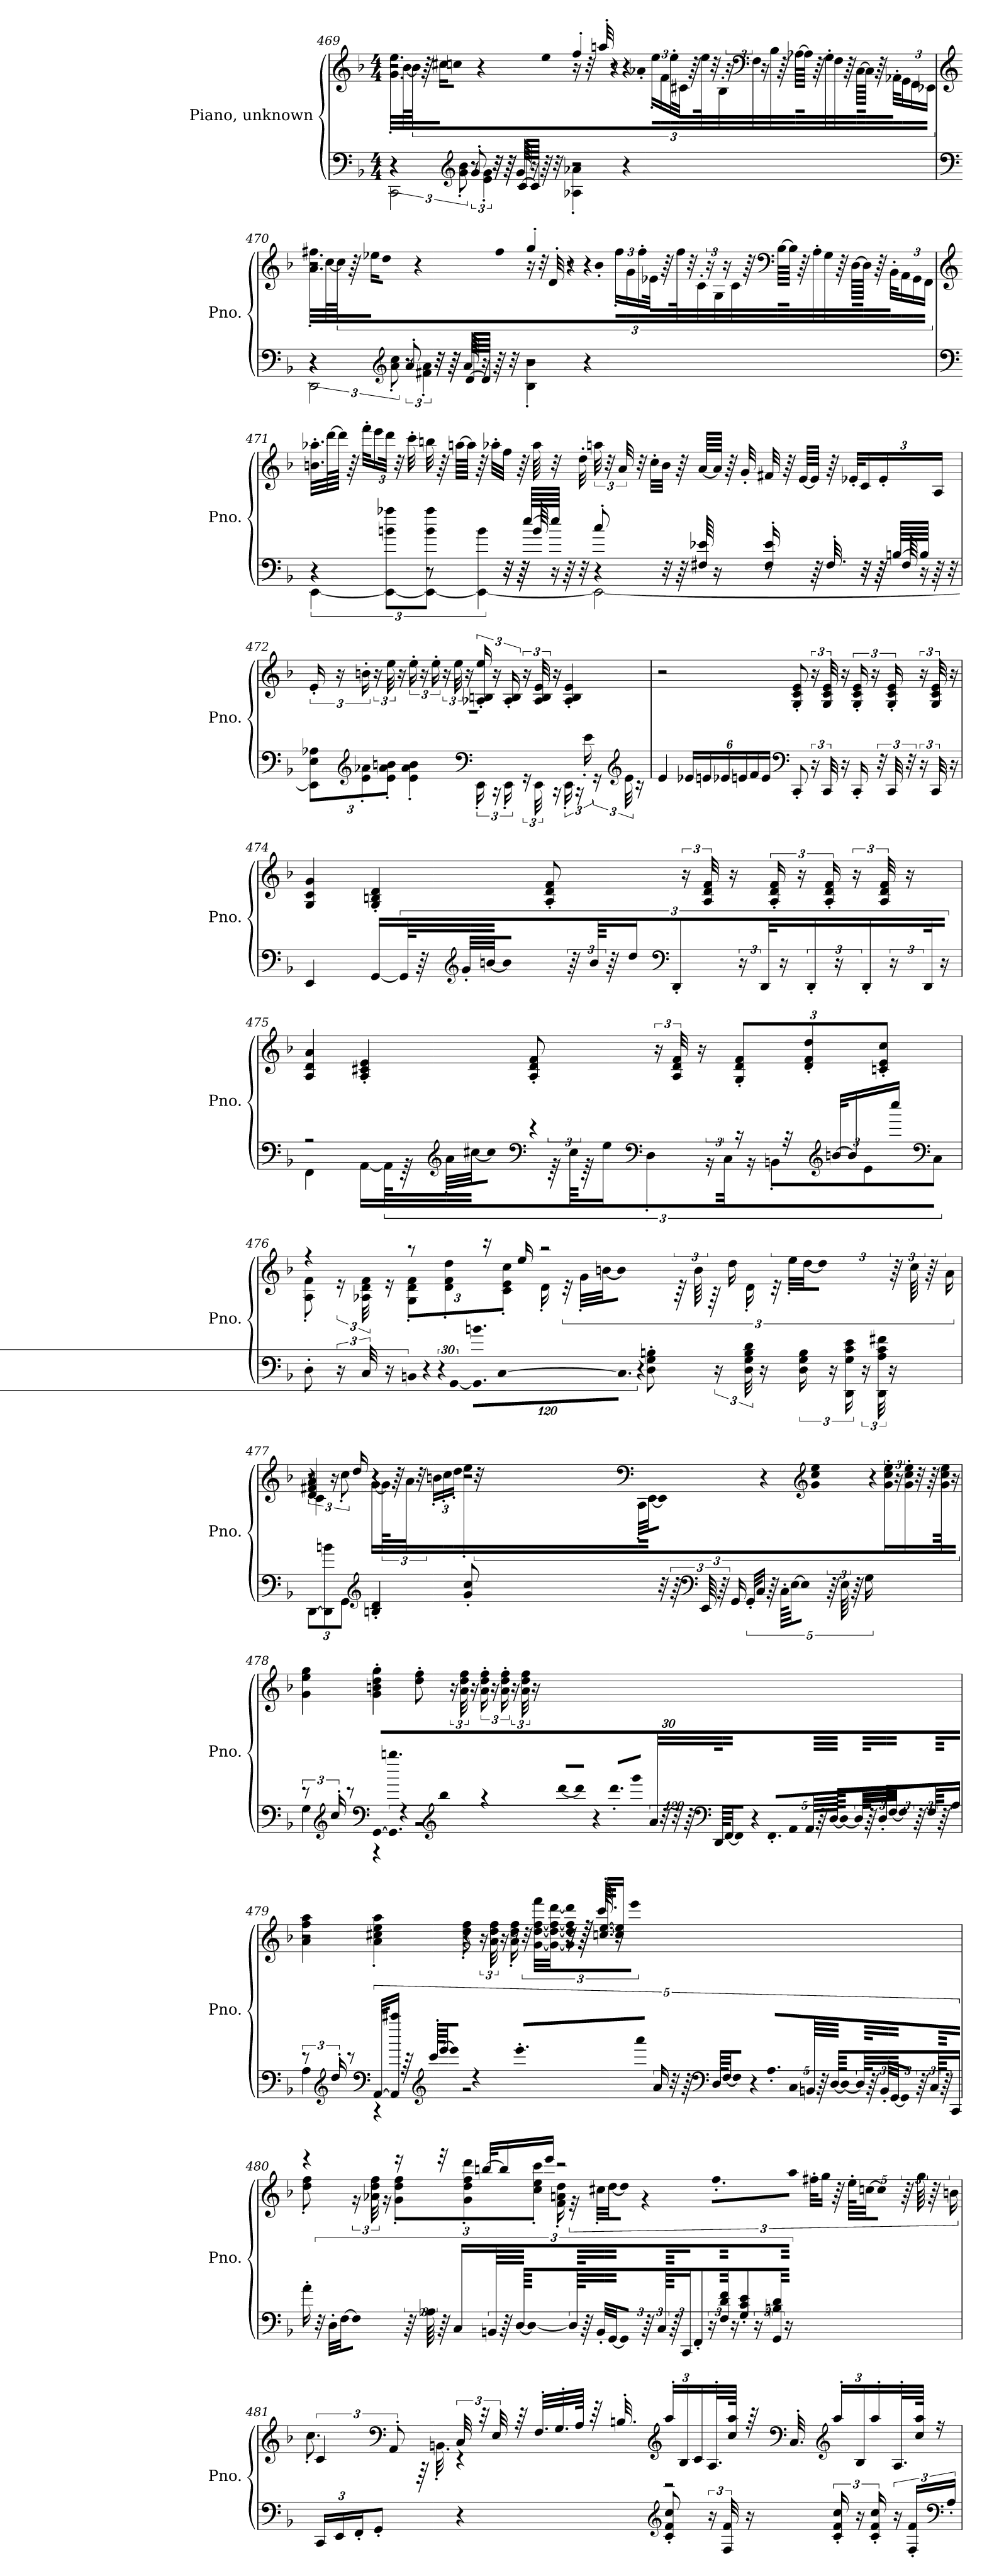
**kern	**kern
*part1	*part1
*staff2	*staff1
*I"Piano, unknown	*
*I'Pno.	*
!!LO:LB:g=z
*clefF4	*clefG2
*k[b-]	*k[b-]
*M4/4	*M4/4
=469	=469
*^	*^
*	*^	*	*^
*	*	*^	*	*	*
4r	6r	4r	2CC\	2r	32.g\' 32.ee\'LLL	2r
.	.	.	.	.	[64b-\L	.
.	.	.	.	.	96b-\JJJJ]	.
.	.	.	.	.	96r	.
.	.	.	.	.	24cc#X\LL	.
.	.	.	.	.	32ccn\JJk	.
.	.	.	.	.	64r	.
*clefG2	*	*	*	*	*	*
.	12g\' 12b-\'	.	.	.	.	.
.	.	.	.	.	64ee\	.
.	.	.	.	.	32r	.
.	.	.	.	.	32a-X'\	.
*	*	*	*	*	*Xbrackettup	*
8g'/	12r	8r	.	.	24ee'\LL	.
.	.	.	.	.	24f\	.
.	6e\' 6g\'	.	.	.	24ee'\	.
32r	.	32r	.	.	32c#X\JJk	.
64r	.	64r	.	.	64r	.
64g/	.	[64c/LLLL	.	.	64ee\	.
16r	.	64c/JJJJ]	.	.	32r	.
.	.	64r	.	.	.	.
.	.	32r	.	.	32B-'\	.
*	*	*	*	*	*brackettup	*
2r	4A-X\' 4a-X\'	2r	2r	4ff'/	24r	16r
*	*	*	*	*clefF4	*	*
.	.	.	.	.	48F\	.
.	.	.	.	.	16r	32r
.	.	.	.	.	.	32cn'/
.	.	.	.	.	32B-\	8r
.	.	.	.	.	64r	.
.	.	.	.	.	[64A-X\LLLL	.
.	.	.	.	.	64A-\JJJJ]	.
.	.	.	.	.	64r	.
.	.	.	.	.	32G'\	.
.	4r	.	.	4r	32F\	4r
.	.	.	.	.	64r	.
.	.	.	.	.	[64C\LLLL	.
.	.	.	.	.	64C\JJJJ]	.
.	.	.	.	.	64r	.
.	.	.	.	.	32AA-X'\KLL	.
*	*	*	*	*	*Xbrackettup	*
.	.	.	.	.	24GG\	.
.	.	.	.	.	24FF\	.
.	.	.	.	.	24EE-X\JJ	.
!!LO:LB:g=z	!!	!!
=470	=470	=470	=470	=470	=470	=470
*clefF4	*	*	*	*clefG2	*	*
4r	6r	4r	2DD\	2r	32.a\' 32.ff#X\'LLL	2r
.	.	.	.	.	[64cc\L	.
*	*	*	*	*	*brackettup	*
.	.	.	.	.	96cc\JJJJ]	.
.	.	.	.	.	96r	.
.	.	.	.	.	24ee-X\LL	.
.	.	.	.	.	32dd\JJk	.
.	.	.	.	.	64r	.
*clefG2	*	*	*	*	*	*
.	12a\' 12cc\'	.	.	.	.	.
.	.	.	.	.	64ff#\	.
.	.	.	.	.	32r	.
.	.	.	.	.	32b-'\	.
*	*	*	*	*	*Xbrackettup	*
8a'/	12r	8r	.	.	24ff#'\LL	.
.	.	.	.	.	24g\	.
.	6f#X\' 6a\'	.	.	.	24ff#'\	.
32r	.	32r	.	.	32e-X\JJk	.
64r	.	64r	.	.	64r	.
64a/	.	[64d/LLLL	.	.	64ff#\	.
16r	.	64d/JJJJ]	.	.	32r	.
.	.	64r	.	.	.	.
.	.	32r	.	.	32c'\	.
*	*	*	*	*	*brackettup	*
2r	4B-\' 4b-\'	2r	2r	4gg'/	24r	16r
.	.	.	.	.	48G\	.
.	.	.	.	.	16r	32r
.	.	.	.	.	.	32d'/
.	.	.	.	.	32c\	8r
.	.	.	.	.	64r	.
*	*	*	*	*clefF4	*	*
.	.	.	.	.	[64B-\LLLL	.
.	.	.	.	.	64B-\JJJJ]	.
.	.	.	.	.	64r	.
.	.	.	.	.	32A'\	.
.	4r	.	.	4r	32G\	4r
.	.	.	.	.	64r	.
.	.	.	.	.	[64D\LLLL	.
.	.	.	.	.	64D\JJJJ]	.
.	.	.	.	.	64r	.
.	.	.	.	.	32BB-'\KLL	.
*	*	*	*	*	*Xbrackettup	*
.	.	.	.	.	24AA\	.
.	.	.	.	.	24GG\	.
.	.	.	.	.	24FF\JJ	.
*v	*v	*v	*v	*	*	*
*	*v	*v	*v
!!LO:LB:g=z
=471	=471
*clefF4	*clefG2
*^	*
*	*^	*
4r	[6EE\	4r	32.bn\' 32.aa-X\'LLL
.	.	.	[64ddd\L
.	.	.	64ddd\JJJJ]
.	.	.	64r
.	.	.	32fff'\KLL
.	.	.	24eee\
.	12EE\_ 12bn\ 12aa-X\L	.	48ddd\JJk
.	.	.	32r
.	.	.	32ccc'\
8r	12EE\_ 12b\ 12aa-\J	8r	32bbn\
.	.	.	64r
.	.	.	[64aan\LLLL
.	.	.	64aa\JJJJ]
.	.	.	64r
.	6EE\_ 6b\	.	.
.	.	.	32aa-X'\LLL
32r	.	32r	32ff\JJJ
64r	.	64r	64r
64b/	.	[64ee/LLLL	64aa-\
16r	.	64ee/JJJJ]	32r
.	.	64r	.
.	.	32r	32dd'\
*	*	*	*brackettup
4r	2EE\_	8cc'/	48aan\
.	.	.	48r
.	.	.	48a/
.	.	.	32r
.	.	.	32cc'\LLL
.	.	32r	32b\JJJ
.	.	64r	64r
.	.	64F#X/ 64e-X/	[64a/LLLL
.	.	16r	64a/JJJJ]
.	.	.	64r
.	.	.	32g'/
8r	.	16F#/' 16e-/'	32f#X/
.	.	.	64r
.	.	.	[64e/LLLL
.	.	64r	64e/JJJJ]
.	.	32.F#'/	64r
.	.	.	32e-X'/KLL
*	*	*	*Xbrackettup
32r	.	32r	24c/
64r	.	64r	.
.	.	.	24e-'/
[64Bn/LLLL	.	64F#/	.
64B/JJJJ]	.	16r	.
64r	.	.	.
.	.	.	24A/JJ
32r	.	.	.
*	*v	*v	*
!!LO:LB:g=z
=472	=472	=472
*	*Xbrackettup	*brackettup
1r	12EE\] 12E\ 12A-X\L	24e'/
.	.	24r
*clefG2	*	*
.	12e\' 12a-X\'	24bn'\
.	.	24r
.	12e\' 12a-\' 12bn\'J	48ee\
.	.	16r
.	4e\' 4a-\' 4b\'	24ee'\
.	.	24r
.	.	24ee'\
.	.	24r
.	.	48ee\
.	.	16r
*clefF4	*	*
*	*brackettup	*
.	24EE'\	24A-X/' 24Bn/' 24ee/'
.	24r	24r
.	24EE'\	24A-/' 24B/'
.	24r	24r
.	48EE\	48A-/ 48B/ 48e/
.	16r	16r
.	24EE'\	4A-/' 4B/' 4e/'
.	24r	.
.	24e'\	.
.	24r	.
*clefG2	*	*
.	48e\	.
.	16r	.
*v	*v	*
!!LO:LB:g=z
=473	=473
4e/	2r
*Xbrackettup	*
24e-X/LL	.
24en/	.
24e-X/	.
24en/	.
24f/	.
24e/JJ	.
*clefF4	*
8CC'/	8G/' 8c/' 8e/'
*brackettup	*
24r	24r
48CC/	48G/ 48c/ 48e/
16r	16r
16CC'/	24G/' 24c/' 24e/'
.	24r
48r	.
48CC/	24G/' 24c/' 24e/'
48r	.
24r	24r
48CC/	48G/ 48c/ 48e/
16r	16r
!!LO:PB:g=z
=474	=474
4EE/	4G/ 4c/ 4g/
[16GG/LL	4G/' 4Bn/' 4d/'
96GG/JJkk]	.
96r	.
*clefG2	*
48g'/LLL	.
[48bn/	.
32b/JJJ]	.
96r	.
96b\	.
96r	.
16dd\	.
*clefF4	*
8DD'/	8A/' 8d/' 8f/'
24r	24r
48DD/	48A/ 48d/ 48f/
16r	16r
24DD'/	24A/' 24d/' 24f/'
24r	24r
24DD'/	24A/' 24d/' 24f/'
24r	24r
48DD/	48A/ 48d/ 48f/
16r	16r
!!LO:LB:g=z
=475	=475
*^	*
2r	4FF\	4A/ 4d/ 4a/
.	[16AA\LL	4A/' 4c#X/' 4e/'
.	96AA\JJkk]	.
.	96r	.
*clefG2	*	*
.	48a'\LLL	.
.	[48cc#X\	.
.	32cc#\JJJ]	.
.	96r	.
.	96cc#\	.
.	96r	.
.	16ee\	.
*clefF4	*	*
4r	8D'\	8A/' 8d/' 8f/'
.	24r	24r
.	48C\	48A/ 48d/ 48f/
.	16r	16r
*	*Xbrackettup	*Xbrackettup
16r	12BBn'\L	12G/' 12d/' 12f/'L
32r	.	.
.	12GG\	12d/' 12f/' 12dd/'
*clefG2	*	*
[32bn/KLL	.	.
16b/]	.	.
*clefF4	*	*
.	12C\J	12cn/' 12e/' 12cc/'J
16ee/JJ	.	.
*v	*v	*
!!LO:LB:g=z
=476	=476
*	*^
8D'\	4r	8A\' 8f\'
*brackettup	*	*brackettup
24r	.	24r
48C/	.	48A-X\ 48d\ 48f\
16r	.	16r
!LO:N:vis=32	!	!
*	*	*Xbrackettup
640%23BBn/	8r	12G\' 12d\' 12f\'L
!LO:N:vis=32	!	!
640%23r	.	.
!LO:N:vis=64	!	!
960%17r	.	.
.	.	12d\' 12f\' 12dd\'
!LO:N:vis=64	!	!
[960%17GG/	.	.
!LO:N:vis=32.	!	!
1920%103GG\] 1920%103bn\LLL	.	.
.	16r	.
!LO:N:vis=64	!	!
[960%17C\K	.	.
.	.	12c\' 12e\' 12cc\'J
!LO:N:vis=32.	!	!
1920%103C\JJJ]	.	.
.	16ee/	.
!LO:N:vis=64	!	!
960%17r	.	.
8D\' 8G\' 8Bn\'	2r	16d'\
*	*	*brackettup
.	.	48r
.	.	48g'\LLL
.	.	[48bn\
24r	.	32b\JJJ]
.	.	96r
48D\ 48G\ 48B\ 48d\	.	96b\
.	.	96r
16r	.	16dd\
24D\ 24G\ 24B\	.	16d'\
24r	.	.
.	.	48r
24DD\ 24G\ 24c\ 24e\	.	48ee'\LLL
.	.	[48dd\
24r	.	32dd\JJJ]
.	.	96r
48DD\ 48A\ 48c\ 48f#X\	.	96cc\
.	.	96r
16r	.	16a\
*	*v	*v
!!LO:LB:g=z
=477	=477
*Xbrackettup	*
*	*^
*	*	*^
*	*	*	*^
[12DD\L	8r	6r	4d/ 4f#X/ 4a/	4c\
12DD\] 12bn\	.	.	.	.
.	16r	.	.	.
12GG\J	.	12cc'\	.	.
.	16dd/	.	.	.
*clefG2	*	*	*	*
4Bn/' 4d/'	4r	[16g\LL	4r	4r
.	.	96g\JJkk]	.	.
.	.	96r	.	.
.	.	48a\	.	.
.	.	48r	.	.
*	*	*Xbrackettup	*	*
.	.	24bn'\LL	.	.
.	.	24cc'\	.	.
.	.	24dd'\JJ	.	.
8g/' 8cc/'	2r	16ee'\	2r	2r
*	*	*brackettup	*	*
.	.	48r	.	.
*	*clefF4	*	*	*
.	.	48CC'\LLL	.	.
.	.	[48EE\	.	.
32r	.	32EE\JJJ]	.	.
*brackettup	*	*	*	*
96r	.	64r	.	.
*clefF4	*	*	*	*
96EE/	.	.	.	.
*	*clefG2	*	*	*
.	.	64g\ 64cc\ 64ee\	.	.
96r	.	.	.	.
16GG/	.	16r	.	.
40GG'/KLL	.	24g\' 24cc\' 24ee\'	.	.
20C/JJ	.	.	.	.
.	.	24r	.	.
80r	.	.	.	.
.	.	24g\' 24cc\' 24ee\'	.	.
80C'\KLLL	.	.	.	.
[40E\	.	.	.	.
32E\JJJ]	.	32r	.	.
96r	.	64r	.	.
96E\	.	.	.	.
.	.	64g\ 64cc\ 64ee\	.	.
96r	.	.	.	.
16G\	.	16r	.	.
*	*v	*v	*v	*v
!!LO:LB:g=z
=478	=478
*^	*
12r	4G\	4g\ 4ee\ 4gg\
*clefG2	*	*
24cc'/	.	.
8r	.	.
*clefF4	*	*
!LO:N:vis=64	!	!
[960%17GG/KLLL	4r	4g\' 4bn\' 4dd\' 4gg\'
!LO:N:vis=32.	!	!
1920%103GG/] 1920%103bbn/JJJ	.	.
!LO:N:vis=128	!	!
1920%17r	.	.
*clefG2	*	*
!LO:N:vis=256	!	!
1920%17bb/	.	.
!LO:N:vis=64	!	!
960%17r	.	.
1920ryy	.	.
!LO:N:vis=64	!	!
[960%17ddd/KLLL	.	.
32ddd/JJJ]	.	.
128r	.	.
64.ddd'/KKLL	.	.
16ggg/JJ	.	.
40a/	2r	8dd\' 8ff\'
40r	.	.
40r	.	.
80r	.	.
*clefF4	*	*
80DD/KLLL	.	.
[40FF/	.	.
32FF/JJJ]	.	24r
128r	.	.
64.FF'/KKLL	.	.
.	.	48a\ 48dd\ 48ff\
16AA/	.	16r
96AA/JJkk	.	24a\' 24dd\' 24ff\'
96r	.	.
[96D/KLLL	.	.
32D/_	.	.
.	.	24r
96D/JJJk]	.	.
96r	.	.
48D'/LLL	.	24a\' 24dd\' 24ff\'
[48F/	.	.
32F/JJJ]	.	24r
96r	.	.
96F/	.	48a\ 48dd\ 48ff\
96r	.	.
16A/	.	16r
!!LO:LB:g=z
=479	=479	=479
*	*	*^
*	*	*	*^
12r	4A\	2r	4a\ 4ff\ 4aa\	2r
*clefG2	*	*	*	*
24dd'/	.	.	.	.
8r	.	.	.	.
*clefF4	*	*	*	*
[40AA/KLL	4r	.	4a\' 4cc#X\' 4ee\' 4aa\'	.
20AA/] 20ccc#X/JJ	.	.	.	.
80r	.	.	.	.
*clefG2	*	*	*	*
80ccc#'/KLLL	.	.	.	.
[40eee/	.	.	.	.
32eee/JJJ]	.	.	.	.
128r	.	.	.	.
64.eee'/KKLL	.	.	.	.
16aaa/JJ	.	.	.	.
20a/	2r	4r	8dd\' 8ff\'	4r
40r	.	.	.	.
80r	.	.	.	.
*clefF4	*	*	*	*
80D/KLLL	.	.	.	.
[40F/	.	.	.	.
32F/JJJ]	.	.	24r	.
128r	.	.	.	.
64.A'/KKLL	.	.	.	.
.	.	.	48a\ 48dd\ 48ff\	.
16C/	.	.	16r	.
96BBn/JJkk	.	8r	16a\' 16dd\' 16ff\'	8r
96r	.	.	.	.
[96D/KLLL	.	.	.	.
32D/_	.	.	.	.
96D/JJJk]	.	.	48r	.
96r	.	.	.	.
48BB'/LLL	.	.	[48g\ [48dd\ [48ff\ 48fff\LLL	.
[48GG/	.	.	48g\_ 48dd\_ 48ff\_ [48ddd\J	.
32GG/JJJ]	.	32r	16g\] 16dd\] 16ff\] 16ddd\]	32r
96r	.	128r	.	128r
.	.	64.ccc'/	.	[64.ccn/ [64.ee/KKLL
96C/	.	.	.	.
96r	.	.	.	.
16CC/	.	16r	16eee\JJ	16cc/] 16ee/]JJ
*v	*v	*	*	*
*	*	*v	*v
!!LO:PB:g=z
=480	=480	=480
16a'\	4r	8dd\' 8ff\'
48r	.	.
48D'\LLL	.	.
[48F\	.	.
32F\JJJ]	.	24r
96r	.	.
96A-X\	.	48a-X\ 48dd\ 48ff\
96r	.	.
16C/LL	.	16r
*	*	*Xbrackettup
96BBn/JJkk	16r	12g\' 12dd\' 12ff\'L
96r	.	.
[96D\KLLL	.	.
32D\_	.	.
96D\JJJk]	32r	.
96r	.	.
48BB'/LLL	.	12g\' 12dd\' 12ff\' 12ddd\'
.	[32bbn/KLL	.
[48GG/	.	.
32GG/JJJ]	16bb/]	.
96r	.	.
96C/	.	12cc\' 12ee\' 12ccc\'J
96r	.	.
16CC/	16eee/JJ	.
8FF'/	2r	16f\' 16an\' 16dd\'
*	*	*brackettup
.	.	48r
.	.	48cc#X'\LLL
.	.	[48dd\
24r	.	32dd\JJJ]
.	.	128r
.	.	64.ff'\KKLL
48F\ 48d\ 48f\	.	.
16r	.	16aa\JJ
8G\' 8c\' 8e\'	.	40ff#X'\KLL
.	.	20gg\JJ
.	.	80r
.	.	80ee'\KLLL
.	.	[40ccn\
24r	.	32cc\JJJ]
.	.	96r
48GG\ 48Bn\ 48d\	.	96gg\
.	.	96r
16r	.	16bn\
!!LO:LB:g=z	!!
=481	=481	=481
*Xbrackettup	*	*
24CC/LL	6c/	8.cc'\
24EE/	.	.
24FF'/J	.	.
8GG'/J	.	.
*	*clefF4	*
.	12AA'/	.
.	.	64r
.	.	32.BBn'\
4r	48C/	4r
.	48r	.
.	48E/	.
.	64r	.
.	32.F'/LLL	.
.	32.G'/	.
.	64A/JJJk	.
.	64r	.
.	32.Bn'/	.
*clefG2	*clefG2	*
*	*Xbrackettup	*
8c/' 8f/' 8cc/'	24aa'/LL	2r
.	24B/	.
.	24c/	.
*brackettup	*	*
24r	32.A'/L	.
48F/ 48f/	.	.
.	64cc/ 64aa/JJJk	.
16r	64r	.
*	*clefF4	*
.	32.C'/	.
*	*clefG2	*
24c/' 24f/' 24cc/'	24aa'/LL	.
24r	24B/	.
24c/' 24f/' 24cc/'	24aa'/	.
24r	32.A'/L	.
24F/' 24f/'LL	.	.
.	64cc/ 64aa/JJJk	.
.	16r	.
*clefF4	*	*
24A'/JJ	.	.
*	*v	*v
=	=
*-	*-
